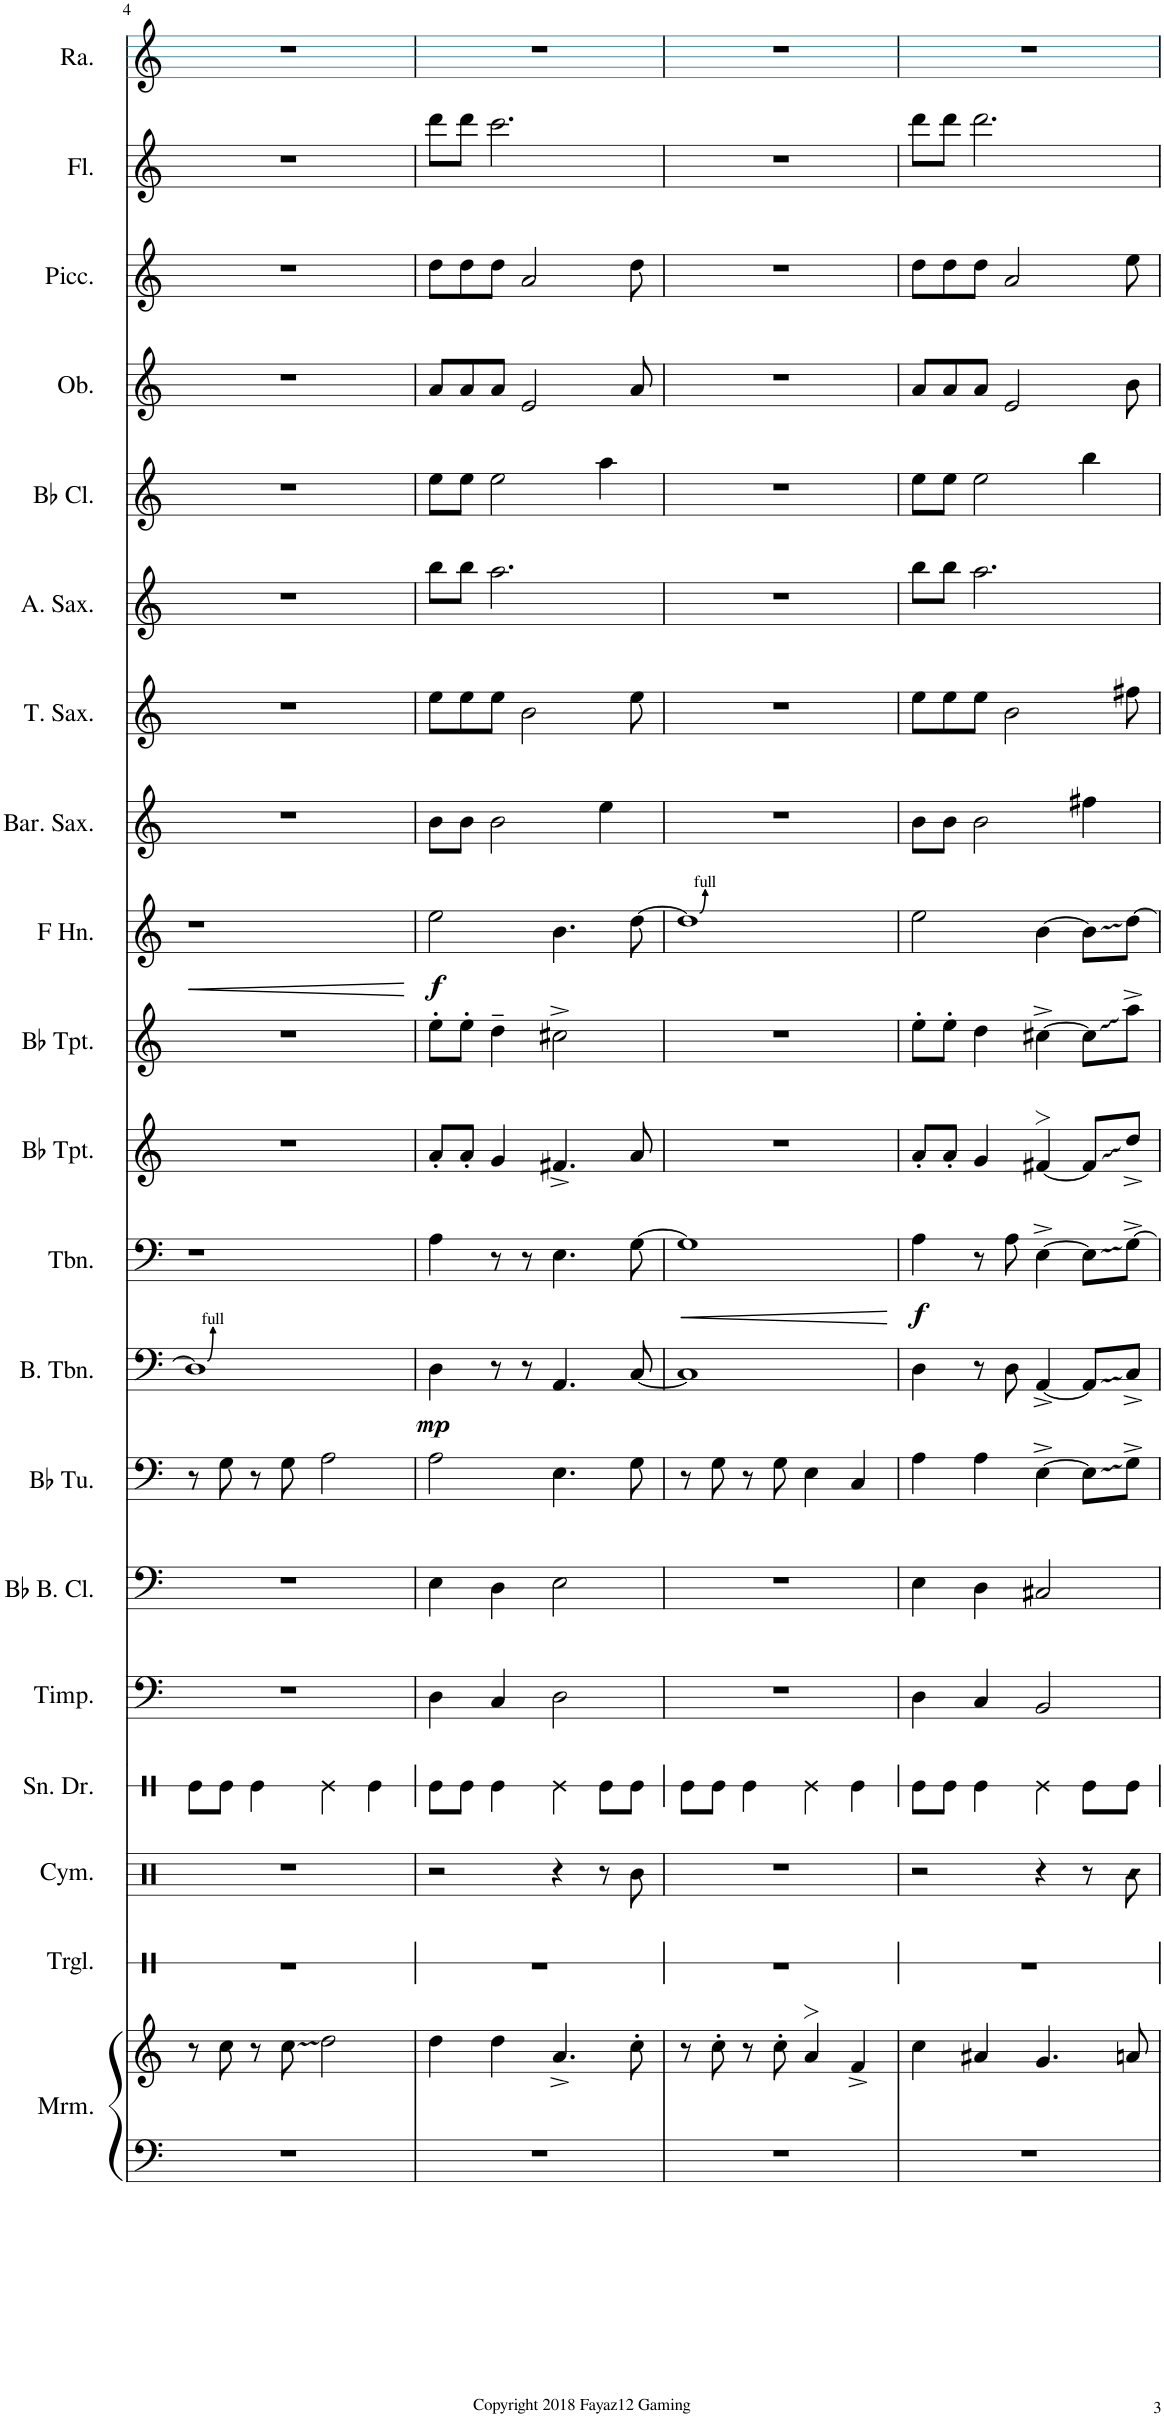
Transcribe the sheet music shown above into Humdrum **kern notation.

**kern	**kern	**kern	**kern	**kern	**kern	**kern	**kern	**kern	**dynam	**kern	**dynam	**kern	**kern	**kern	**dynam	**kern	**kern	**kern	**kern	**kern	**kern	**kern	**kern
*part20	*part20	*part19	*part18	*part17	*part16	*part15	*part14	*part13	*part13	*part12	*part12	*part11	*part10	*part9	*part9	*part8	*part7	*part6	*part5	*part4	*part3	*part2	*part1
*staff21	*staff20	*staff19	*staff18	*staff17	*staff16	*staff15	*staff14	*staff13	*staff13	*staff12	*staff12	*staff11	*staff10	*staff9	*staff9	*staff8	*staff7	*staff6	*staff5	*staff4	*staff3	*staff2	*staff1
*I"Marimba	*	*I"Triangle	*I"Cymbals	*I"Snare Drum	*I"Timpani	*I"Bb Bass Clarinet (Bass Clef)	*I"Bb Tuba	*I"Bass Trombone	*	*I"Trombone	*	*I"Bb Trumpet	*I"Bb Trumpet	*I"Horn in F	*	*I"Baritone Saxophone	*I"Tenor Saxophone	*I"Alto Saxophone	*I"Bb Clarinet	*I"Oboe	*I"Piccolo	*I"Flute	*I"Rosalina
*I'Mrm.	*	*I'Trgl.	*I'Cym.	*I'Sn. Dr.	*I'Timp.	*I'Bb B. Cl.	*I'Bb Tu.	*I'B. Tbn.	*	*I'Tbn.	*	*I'Bb Tpt.	*I'Bb Tpt.	*	*	*I'Bar. Sax.	*I'T. Sax.	*I'A. Sax.	*I'Bb Cl.	*I'Ob.	*I'Picc.	*I'Fl.	*I'Ra.
!!LO:PB:g=z
*clefF4	*clefG2	*clefX	*clefX	*clefX	*clefF4	*clefF4	*clefF4	*clefF4	*	*clefF4	*	*clefG2	*clefG2	*clefG2	*	*clefG2	*clefG2	*clefG2	*clefG2	*clefG2	*clefG2	*clefG2	*clefG2
*	*	*	*	*	*	*Trd8c14	*	*	*	*	*	*Trd1c2	*Trd1c2	*Trd4c7	*	*Trd12c21	*Trd8c14	*Trd5c9	*Trd1c2	*	*Trd-7c-12	*	*
*k[]	*k[]	*k[]	*k[]	*k[]	*k[]	*k[]	*k[]	*k[]	*	*k[]	*	*k[]	*k[]	*k[]	*	*k[]	*k[]	*k[]	*k[]	*k[]	*k[]	*k[]	*k[]
*M4/4	*M4/4	*M4/4	*M4/4	*M4/4	*M4/4	*M4/4	*M4/4	*M4/4	*	*M4/4	*	*M4/4	*M4/4	*M4/4	*	*M4/4	*M4/4	*M4/4	*M4/4	*M4/4	*M4/4	*M4/4	*M4/4
=4	=4	=4	=4	=4	=4	=4	=4	=4	=4	=4	=4	=4	=4	=4	=4	=4	=4	=4	=4	=4	=4	=4	=4
!	!	!	!	!	!	!	!	!	!	!	!	!	!	!	!LO:HP:b	!	!	!	!	!	!	!	!
1r	8r	1r	1r	8Re\L	1r	1r	8r	1D]	.	1r	.	1r	1r	1r	<	1r	1r	1r	1r	1r	1r	1r	1r
.	8cc\	.	.	8Re\J	.	.	8G\	.	.	.	.	.	.	.	.	.	.	.	.	.	.	.	.
.	8r	.	.	4Re\	.	.	8r	.	.	.	.	.	.	.	.	.	.	.	.	.	.	.	.
.	8cc\	.	.	.	.	.	8G\	.	.	.	.	.	.	.	.	.	.	.	.	.	.	.	.
.	2dd\	.	.	4Re\	.	.	2A\	.	.	.	.	.	.	.	.	.	.	.	.	.	.	.	.
.	.	.	.	4Re\	.	.	.	.	.	.	.	.	.	.	.	.	.	.	.	.	.	.	.
.	.	.	.	.	.	.	.	.	.	.	.	.	.	.	[	.	.	.	.	.	.	.	.
=5	=5	=5	=5	=5	=5	=5	=5	=5	=5	=5	=5	=5	=5	=5	=5	=5	=5	=5	=5	=5	=5	=5	=5
!	!	!	!	!	!	!	!	!	!LO:DY:b	!	!	!	!	!	!LO:DY:b	!	!	!	!	!	!	!	!
1r	4dd\	1r	2r	8Re\L	4D\	4E\	2A\	4D\	mp	4A\	.	8a'/L	8ee'\L	2ee\	f	8b\L	8ee\L	8bb\L	8ee\L	8a/L	8dd\L	8ddd\L	1r
.	.	.	.	8Re\J	.	.	.	.	.	.	.	8a'/J	8ee'\J	.	.	8b\J	8ee\	8bb\J	8ee\J	8a/	8dd\	8ddd\J	.
.	4dd\	.	.	4Re\	4C/	4D\	.	8r	.	8r	.	4g/	4dd~\	.	.	2b\	8ee\J	2.aa\	2ee\	8a/J	8dd\J	2.ccc\	.
.	.	.	.	.	.	.	.	8r	.	8r	.	.	.	.	.	.	2b\	.	.	2e/	2a/	.	.
.	4.a^/	.	4r	4Re\	2D\	2E\	4.E\	4.AA/	.	4.E\	.	4.f#X^/	2cc#X^\	4.b\	.	.	.	.	.	.	.	.	.
.	.	.	8r	8Re\L	.	.	.	.	.	.	.	.	.	.	.	4ee\	.	.	4aa\	.	.	.	.
.	8cc'\	.	8R\	8Re\J	.	.	8G\	[8C/	.	[8G\	.	8a/	.	[8dd\	.	.	8ee\	.	.	8a/	8dd\	.	.
=6	=6	=6	=6	=6	=6	=6	=6	=6	=6	=6	=6	=6	=6	=6	=6	=6	=6	=6	=6	=6	=6	=6	=6
!	!	!	!	!	!	!	!	!	!	!	!LO:HP:b	!	!	!	!	!	!	!	!	!	!	!	!
1r	8r	1r	1r	8Re\L	1r	1r	8r	1C]	.	1G]	<	1r	1r	1dd]	.	1r	1r	1r	1r	1r	1r	1r	1r
.	8cc'\	.	.	8Re\J	.	.	8G\	.	.	.	.	.	.	.	.	.	.	.	.	.	.	.	.
.	8r	.	.	4Re\	.	.	8r	.	.	.	.	.	.	.	.	.	.	.	.	.	.	.	.
.	8cc'\	.	.	.	.	.	8G\	.	.	.	.	.	.	.	.	.	.	.	.	.	.	.	.
.	4a>/	.	.	4Re\	.	.	4E\	.	.	.	.	.	.	.	.	.	.	.	.	.	.	.	.
.	4f^/	.	.	4Re\	.	.	4C/	.	.	.	.	.	.	.	.	.	.	.	.	.	.	.	.
.	.	.	.	.	.	.	.	.	.	.	[	.	.	.	.	.	.	.	.	.	.	.	.
=7	=7	=7	=7	=7	=7	=7	=7	=7	=7	=7	=7	=7	=7	=7	=7	=7	=7	=7	=7	=7	=7	=7	=7
!	!	!	!	!	!	!	!	!	!	!	!LO:DY:b	!	!	!	!	!	!	!	!	!	!	!	!
1r	4cc\	1r	2r	8Re\L	4D\	4E\	4A\	4D\	.	4A\	f	8a'/L	8ee'\L	2ee\	.	8b\L	8ee\L	8bb\L	8ee\L	8a/L	8dd\L	8ddd\L	1r
.	.	.	.	8Re\J	.	.	.	.	.	.	.	8a'/J	8ee'\J	.	.	8b\J	8ee\	8bb\J	8ee\J	8a/	8dd\	8ddd\J	.
.	4a#X/	.	.	4Re\	4C/	4D\	4A\	8r	.	8r	.	4g/	4dd\	.	.	2b\	8ee\J	2.aa\	2ee\	8a/J	8dd\J	2.ddd\	.
.	.	.	.	.	.	.	.	8D\	.	8A\	.	.	.	.	.	.	2b\	.	.	2e/	2a/	.	.
.	4.g/	.	4r	4Re\	2BB/	2C#X/	[4E^\	[4AA^/	.	[4E^\	.	[4f#X>/	[4cc#X^\	[4b\	.	.	.	.	.	.	.	.	.
.	.	.	8r	8Re\L	.	.	8E\L]	8AA/L]	.	8E\L]	.	8f#/L]	8cc#\L]	8b\L]	.	4ff#X\	.	.	4bb\	.	.	.	.
!	!	!	!LO:N:head=diamond	!	!	!	!	!	!	!	!	!	!	!	!	!	!	!	!	!	!	!	!
.	8an/	.	8R\	8Re\J	.	.	8G^\J	8C^/J	.	[8G^\J	.	8dd^/J	8aa^\J	[8dd\J	.	.	8ff#X\	.	.	8b\	8ee\	.	.
=	=	=	=	=	=	=	=	=	=	=	=	=	=	=	=	=	=	=	=	=	=	=	=
*-	*-	*-	*-	*-	*-	*-	*-	*-	*-	*-	*-	*-	*-	*-	*-	*-	*-	*-	*-	*-	*-	*-	*-
